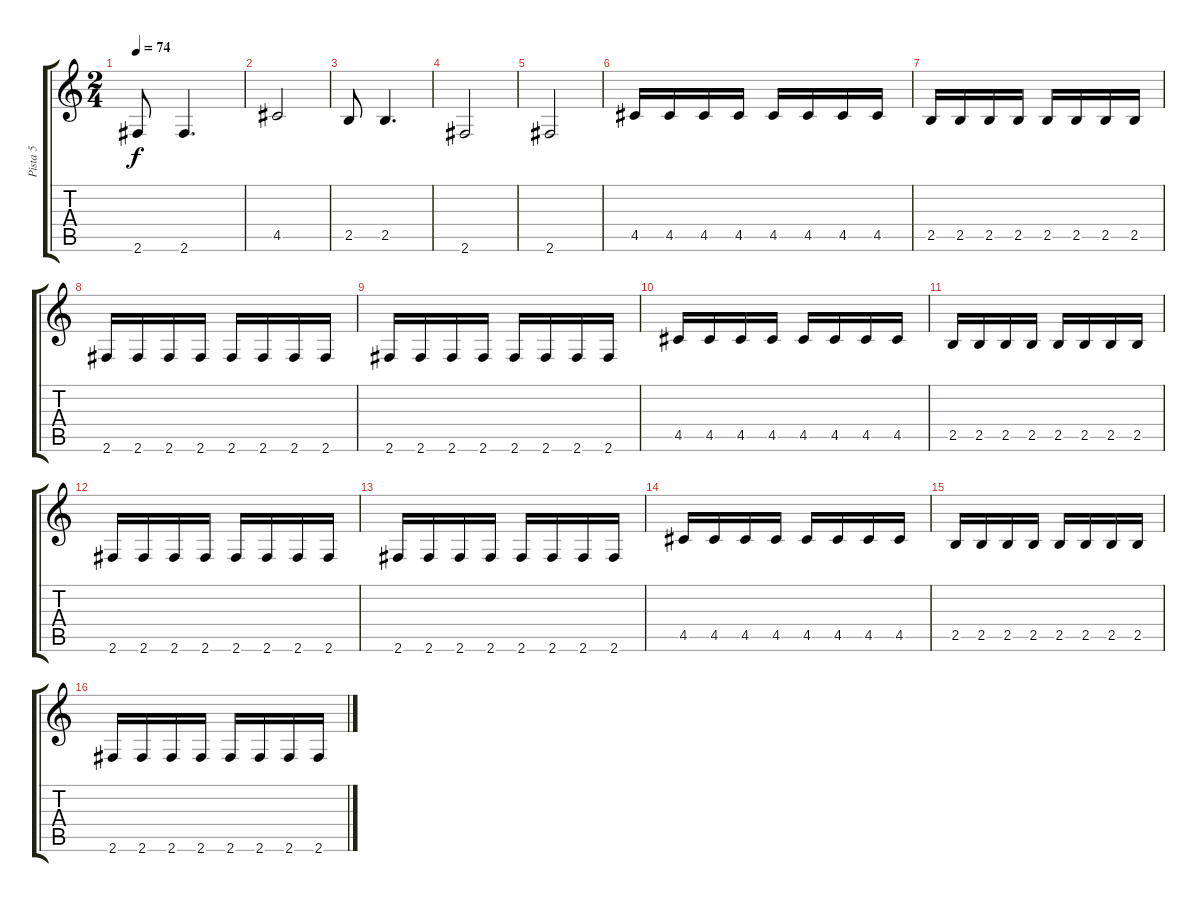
\track ("Pista 5" "Pista 5") {instrument electricbassfinger}
\staff {score tabs}
\tuning (E4 B3 G3 D3 A2 E2) {hide}
\ts (2 4)
\tempo 74
\clef g2
\ks c
2.6.8{dy f} 2.6.4{d} |
4.5.2 |
2.5.8 2.5.4{d} |
2.6.2 |
2.6.2 |
4.5.16 4.5.16 4.5.16 4.5.16 4.5.16 4.5.16 4.5.16 4.5.16 |
2.5.16 2.5.16 2.5.16 2.5.16 2.5.16 2.5.16 2.5.16 2.5.16 |
2.6.16 2.6.16 2.6.16 2.6.16 2.6.16 2.6.16 2.6.16 2.6.16 |
2.6.16 2.6.16 2.6.16 2.6.16 2.6.16 2.6.16 2.6.16 2.6.16 |
4.5.16 4.5.16 4.5.16 4.5.16 4.5.16 4.5.16 4.5.16 4.5.16 |
2.5.16 2.5.16 2.5.16 2.5.16 2.5.16 2.5.16 2.5.16 2.5.16 |
2.6.16 2.6.16 2.6.16 2.6.16 2.6.16 2.6.16 2.6.16 2.6.16 |
2.6.16 2.6.16 2.6.16 2.6.16 2.6.16 2.6.16 2.6.16 2.6.16 |
4.5.16 4.5.16 4.5.16 4.5.16 4.5.16 4.5.16 4.5.16 4.5.16 |
2.5.16 2.5.16 2.5.16 2.5.16 2.5.16 2.5.16 2.5.16 2.5.16 |
2.6.16 2.6.16 2.6.16 2.6.16 2.6.16 2.6.16 2.6.16 2.6.16
